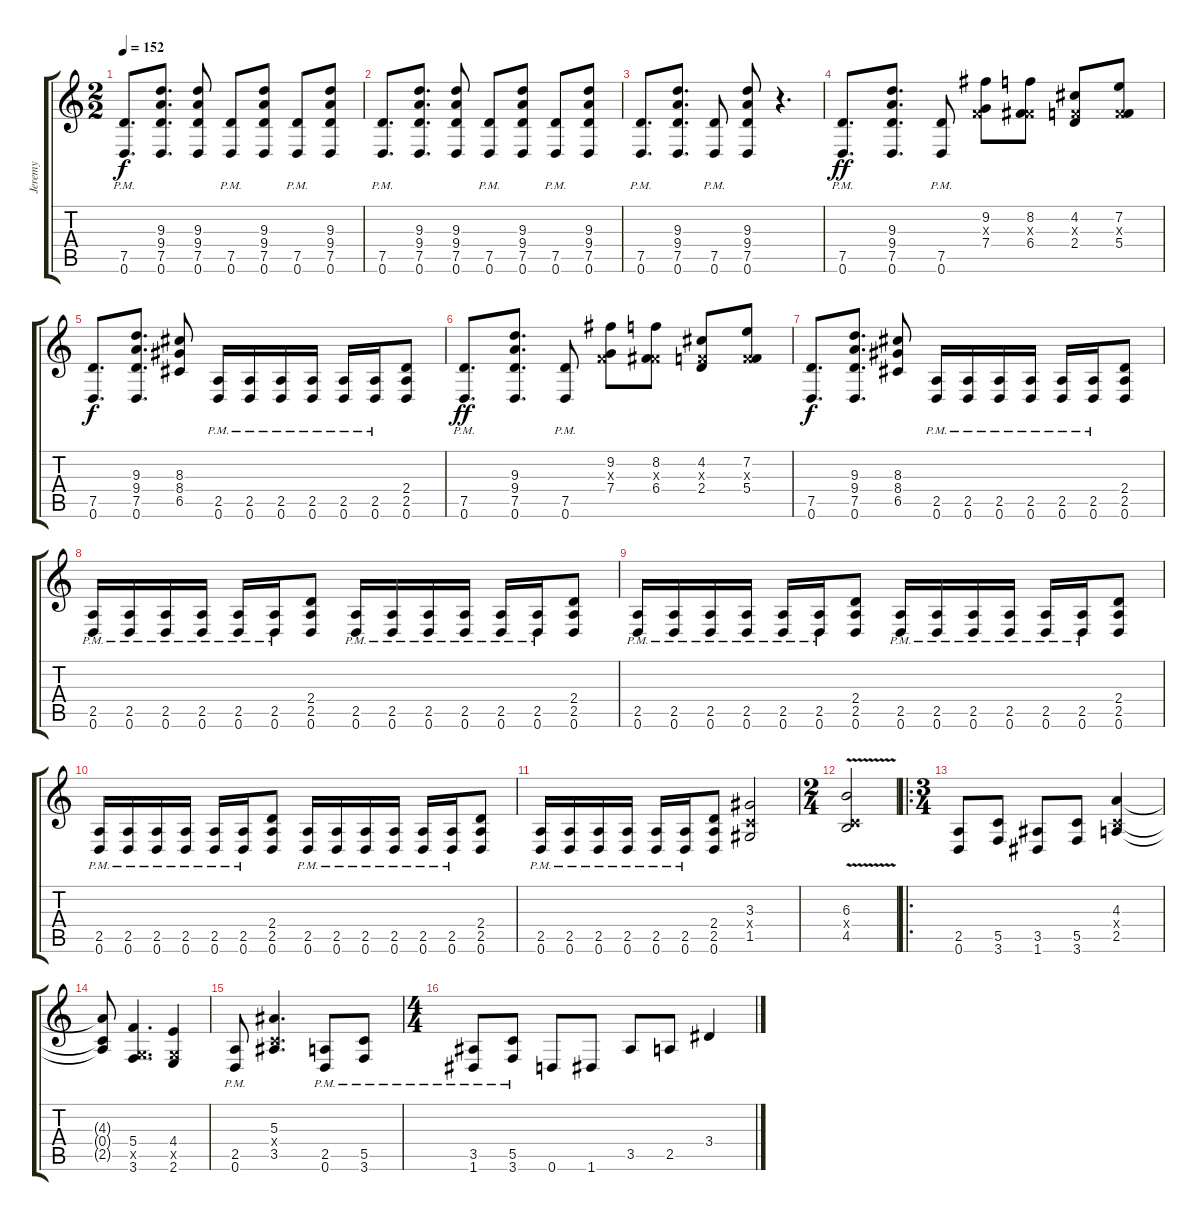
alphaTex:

\track ("Jeremy" "Jeremy") {instrument overdrivenguitar}
\staff {score tabs}
\tuning (D4 A3 F3 C3 G2 D2) {hide}
\ts (2 2)
\tempo 152
\clef g2
\ks c
(7.5{pm} 0.6{pm}).8{d dy f} (9.3 9.4 7.5 0.6).8{d} (9.3 9.4 7.5 0.6).8 (7.5{pm} 0.6).8 (9.3 9.4 7.5 0.6).8 (7.5 0.6{pm}).8 (9.3 9.4 7.5 0.6).8 |
(7.5{pm} 0.6).8{d} (9.3 9.4 7.5 0.6).8{d} (9.3 9.4 7.5 0.6).8 (7.5{pm} 0.6).8 (9.3 9.4 7.5 0.6).8 (7.5{pm} 0.6).8 (9.3 9.4 7.5 0.6).8 |
(7.5{pm} 0.6).8{d} (9.3 9.4 7.5 0.6).8{d} (7.5{pm} 0.6).8 (9.3 9.4 7.5 0.6).8 r.4{d} |
(7.5{pm} 0.6).8{d dy ff} (9.3 9.4 7.5 0.6).8{d} (7.5{pm} 0.6).8 (9.2 0.3{x} 7.4).8 (8.2 0.3{x} 6.4).8 (4.2 0.3{x} 2.4).8 (7.2 0.3{x} 5.4).8 |
(7.5 0.6).8{d dy f} (9.3 9.4 7.5 0.6).8{d} (8.3 8.4 6.5).8 (2.5{pm} 0.6).16 (2.5{pm} 0.6).16 (2.5{pm} 0.6).16 (2.5{pm} 0.6).16 (2.5{pm} 0.6).16 (2.5{pm} 0.6).16 (2.4 2.5 0.6).8 |
(7.5{pm} 0.6).8{d dy ff} (9.3 9.4 7.5 0.6).8{d} (7.5{pm} 0.6).8 (9.2 0.3{x} 7.4).8 (8.2 0.3{x} 6.4).8 (4.2 0.3{x} 2.4).8 (7.2 0.3{x} 5.4).8 |
(7.5 0.6).8{d dy f} (9.3 9.4 7.5 0.6).8{d} (8.3 8.4 6.5).8 (2.5{pm} 0.6).16 (2.5{pm} 0.6).16 (2.5{pm} 0.6).16 (2.5{pm} 0.6).16 (2.5{pm} 0.6).16 (2.5{pm} 0.6).16 (2.4 2.5 0.6).8 |
(2.5{pm} 0.6).16 (2.5{pm} 0.6).16 (2.5{pm} 0.6).16 (2.5{pm} 0.6).16 (2.5{pm} 0.6).16 (2.5{pm} 0.6).16 (2.4 2.5 0.6).8 (2.5{pm} 0.6).16 (2.5{pm} 0.6).16 (2.5{pm} 0.6).16 (2.5{pm} 0.6).16 (2.5{pm} 0.6).16 (2.5{pm} 0.6).16 (2.4 2.5 0.6).8 |
(2.5{pm} 0.6).16 (2.5{pm} 0.6).16 (2.5{pm} 0.6).16 (2.5{pm} 0.6).16 (2.5{pm} 0.6).16 (2.5{pm} 0.6).16 (2.4 2.5 0.6).8 (2.5{pm} 0.6).16 (2.5{pm} 0.6).16 (2.5{pm} 0.6).16 (2.5{pm} 0.6).16 (2.5{pm} 0.6).16 (2.5{pm} 0.6).16 (2.4 2.5 0.6).8 |
(2.5{pm} 0.6).16 (2.5{pm} 0.6).16 (2.5{pm} 0.6).16 (2.5{pm} 0.6).16 (2.5{pm} 0.6).16 (2.5{pm} 0.6).16 (2.4 2.5 0.6).8 (2.5{pm} 0.6).16 (2.5{pm} 0.6).16 (2.5{pm} 0.6).16 (2.5{pm} 0.6).16 (2.5{pm} 0.6).16 (2.5{pm} 0.6).16 (2.4 2.5 0.6).8 |
(2.5{pm} 0.6).16 (2.5{pm} 0.6).16 (2.5{pm} 0.6).16 (2.5{pm} 0.6).16 (2.5{pm} 0.6).16 (2.5{pm} 0.6).16 (2.4 2.5 0.6).8 (3.3 0.4{x} 1.5).2 |
\ts (2 4)
(6.3{v} 0.4{x} 4.5).2 |
\ro
\ts (3 4)
(2.5 0.6).8 (5.5 3.6).8 (3.5 1.6).8 (5.5 3.6).8 (4.3 0.4{x} 2.5).4 |
(4.3{t} 0.4{t} 2.5{t}).8 (5.4 0.5{x} 3.6).4{d} (4.4 0.5{x} 2.6).4 |
(2.5{pm} 0.6).8 (5.3 0.4{x} 3.5).4{d} (2.5{pm} 0.6).8 (5.5{pm} 3.6).8 |
\ts (4 4)
(3.5{pm} 1.6).8 (5.5{pm} 3.6).8 0.6.8 1.6.8 3.5.8 2.5.8 3.4.4
